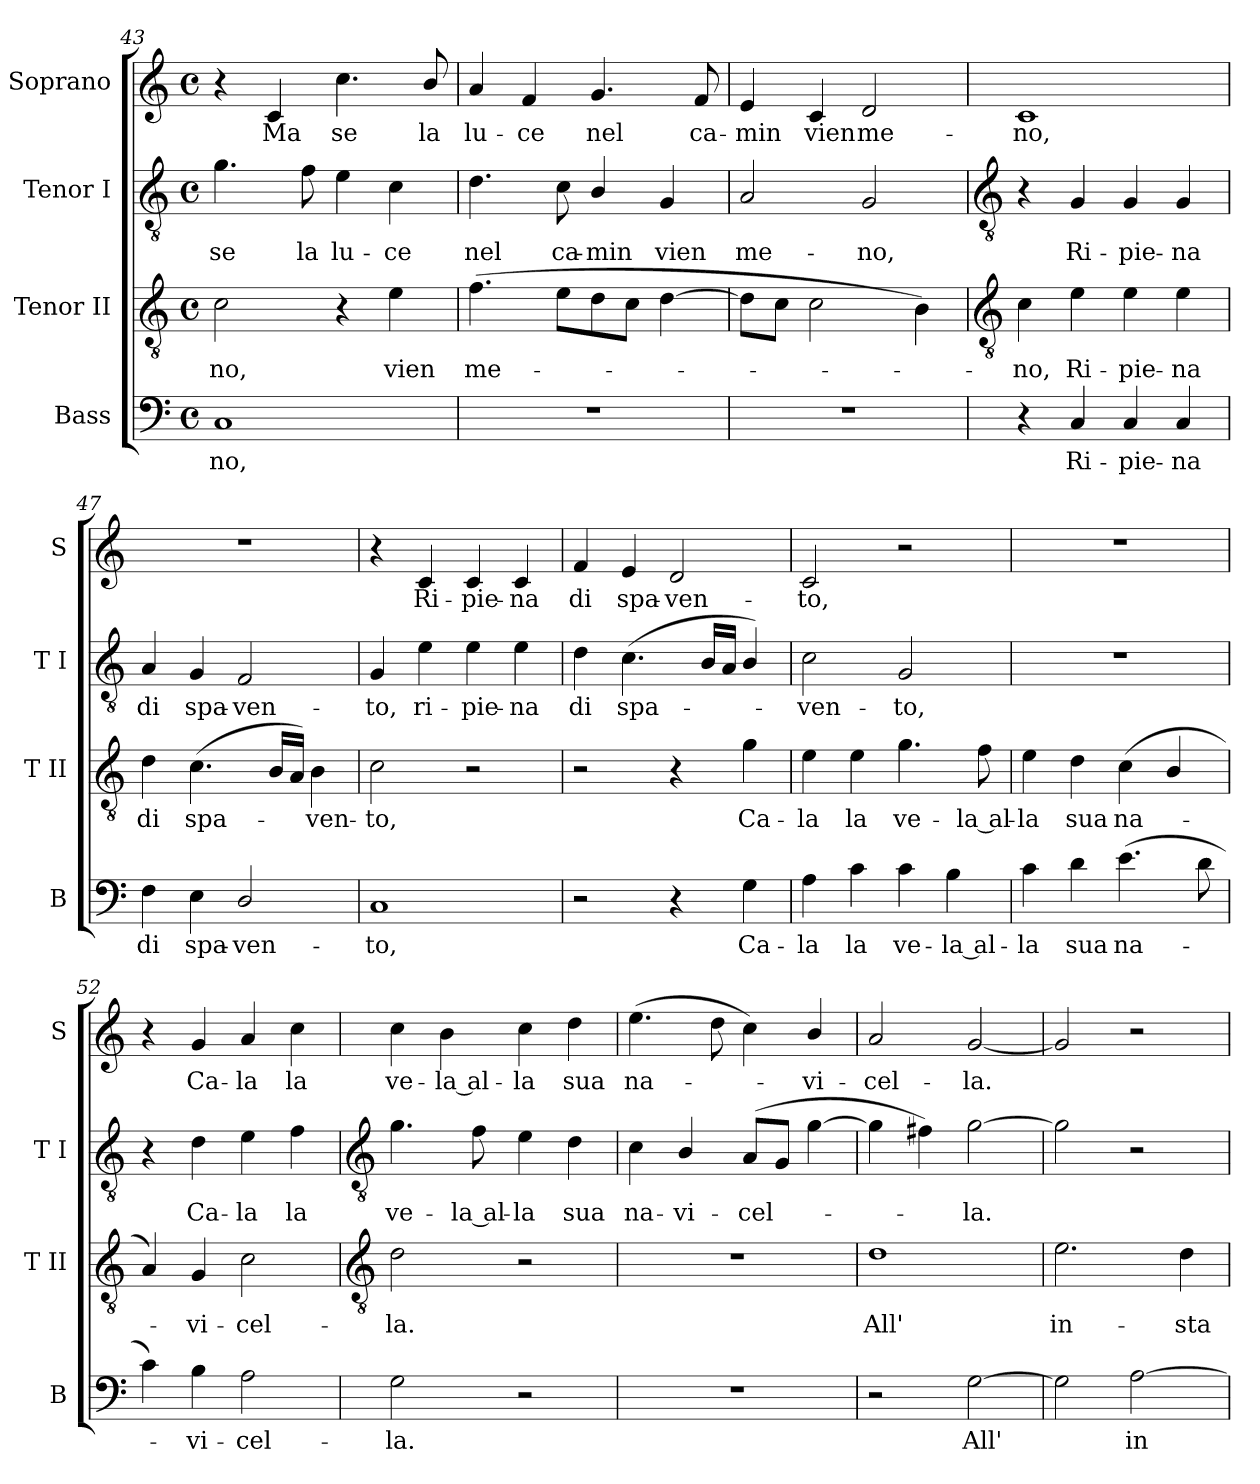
**kern	**text	**kern	**text	**kern	**text	**kern	**text
*part4	*part4	*part3	*part3	*part2	*part2	*part1	*part1
*staff4	*staff4	*staff3	*staff3	*staff2	*staff2	*staff1	*staff1
*I"Bass	*	*I"Tenor II	*	*I"Tenor I	*	*I"Soprano	*
*I'B	*	*I'T II	*	*I'T I	*	*I'S	*
*clefF4	*	*clefGv2	*	*clefGv2	*	*clefG2	*
*k[]	*	*k[]	*	*k[]	*	*k[]	*
*C:	*	*C:	*	*C:	*	*C:	*
*M4/4	*	*M4/4	*	*M4/4	*	*M4/4	*
*met(c)	*	*met(c)	*	*met(c)	*	*met(c)	*
=43	=43	=43	=43	=43	=43	=43	=43
!	!LO:LY:b	!	!LO:LY:b	!	!LO:LY:b	!	!
1C	-no,	2c	no,	4.g	se	4r	.
!	!	!	!	!	!	!	!LO:LY:b
.	.	.	.	.	.	4c	Ma
!	!	!	!	!	!LO:LY:b	!	!
.	.	.	.	8f	la	.	.
!	!	!	!	!	!LO:LY:b	!	!LO:LY:b
.	.	4r	.	4e	lu-	4.cc	se
!	!	!	!LO:LY:b	!	!LO:LY:b	!	!
.	.	4e	vien	4c	-ce	.	.
!	!	!	!	!	!	!	!LO:LY:b
.	.	.	.	.	.	8b/	la
=44	=44	=44	=44	=44	=44	=44	=44
!	!	!	!LO:LY:b	!	!LO:LY:b	!	!LO:LY:b
1r	.	(>4.f	me-	4.d	nel	4a	lu-
!	!	!	!	!	!	!	!LO:LY:b
.	.	.	.	.	.	4f	-ce
!	!	!	!	!	!LO:LY:b	!	!
.	.	8eL	.	8c	ca-	.	.
!	!	!	!	!	!LO:LY:b	!	!LO:LY:b
.	.	8d	.	4B/	-min	4.g	nel
.	.	8cJ	.	.	.	.	.
!	!	!	!	!	!LO:LY:b	!	!
.	.	[4d	.	4G	vien	.	.
!	!	!	!	!	!	!	!LO:LY:b
.	.	.	.	.	.	8f	ca-
=45	=45	=45	=45	=45	=45	=45	=45
!	!	!	!	!	!LO:LY:b	!	!LO:LY:b
1r	.	8dL]	.	2A	me-	4e	-min
.	.	8cJ	.	.	.	.	.
!	!	!	!	!	!	!	!LO:LY:b
.	.	2c	.	.	.	4c	vien
!	!	!	!	!	!LO:LY:b	!	!LO:LY:b
.	.	.	.	2G	-no,	2d	me-
.	.	4B)	.	.	.	.	.
!!LO:LB:g=z
=46	=46	=46	=46	=46	=46	=46	=46
*	*	*clefGv2	*	*clefGv2	*	*	*
!	!	!	!LO:LY:b	!	!	!	!LO:LY:b
4r	.	4c	-no,	4r	.	1c	-no,
!	!LO:LY:b	!	!LO:LY:b	!	!LO:LY:b	!	!
4C	Ri-	4e	Ri-	4G	Ri-	.	.
!	!LO:LY:b	!	!LO:LY:b	!	!LO:LY:b	!	!
4C	-pie-	4e	-pie-	4G	-pie-	.	.
!	!LO:LY:b	!	!LO:LY:b	!	!LO:LY:b	!	!
4C	-na	4e	-na	4G	-na	.	.
=47	=47	=47	=47	=47	=47	=47	=47
!	!LO:LY:b	!	!LO:LY:b	!	!LO:LY:b	!	!
4F	di	4d	di	4A	di	1r	.
!	!LO:LY:b	!	!LO:LY:b	!	!LO:LY:b	!	!
4E	spa-	(<4.c	spa-	4G	spa-	.	.
!	!LO:LY:b	!	!	!	!LO:LY:b	!	!
2D/	-ven-	.	.	2F	-ven-	.	.
.	.	16BLL	.	.	.	.	.
.	.	16AJJ)	.	.	.	.	.
!	!	!	!LO:LY:b	!	!	!	!
.	.	4B	ven-	.	.	.	.
=48	=48	=48	=48	=48	=48	=48	=48
!	!LO:LY:b	!	!LO:LY:b	!	!LO:LY:b	!	!
1C	-to,	2c	-to,	4G	-to,	4r	.
!	!	!	!	!	!LO:LY:b	!	!LO:LY:b
.	.	.	.	4e	ri-	4c	Ri-
!	!	!	!	!	!LO:LY:b	!	!LO:LY:b
.	.	2r	.	4e	-pie-	4c	-pie-
!	!	!	!	!	!LO:LY:b	!	!LO:LY:b
.	.	.	.	4e	-na	4c	-na
=49	=49	=49	=49	=49	=49	=49	=49
!	!	!	!	!	!LO:LY:b	!	!LO:LY:b
2r	.	2r	.	4d	di	4f	di
!	!	!	!	!	!LO:LY:b	!	!LO:LY:b
.	.	.	.	(<4.c	spa-	4e	spa-
!	!	!	!	!	!	!	!LO:LY:b
4r	.	4r	.	.	.	2d	-ven-
.	.	.	.	16B/LL	.	.	.
.	.	.	.	16A/JJ	.	.	.
!	!LO:LY:b	!	!LO:LY:b	!	!	!	!
4G	Ca-	4g	Ca-	4B/)	.	.	.
=50	=50	=50	=50	=50	=50	=50	=50
!	!LO:LY:b	!	!LO:LY:b	!	!LO:LY:b	!	!LO:LY:b
4A	-la	4e	-la	2c	ven-	2c	-to,
!	!LO:LY:b	!	!LO:LY:b	!	!	!	!
4c	la	4e	la	.	.	.	.
!	!LO:LY:b	!	!LO:LY:b	!	!LO:LY:b	!	!
4c	ve-	4.g	ve-	2G	-to,	2r	.
!	!LO:LY:b	!	!	!	!	!	!
4B	-la al-	.	.	.	.	.	.
!	!	!	!LO:LY:b	!	!	!	!
.	.	8f	-la al-	.	.	.	.
=51	=51	=51	=51	=51	=51	=51	=51
!	!LO:LY:b	!	!LO:LY:b	!	!	!	!
4c	-la	4e	-la	1r	.	1r	.
!	!LO:LY:b	!	!LO:LY:b	!	!	!	!
4d	sua	4d	sua	.	.	.	.
!	!LO:LY:b	!	!LO:LY:b	!	!	!	!
(>4.e	na-	(<4c	na-	.	.	.	.
.	.	4B/	.	.	.	.	.
8d	.	.	.	.	.	.	.
=52	=52	=52	=52	=52	=52	=52	=52
4c)	.	4A)	.	4r	.	4r	.
!	!LO:LY:b	!	!LO:LY:b	!	!LO:LY:b	!	!LO:LY:b
4B	vi-	4G	vi-	4d	Ca-	4g	Ca-
!	!LO:LY:b	!	!LO:LY:b	!	!LO:LY:b	!	!LO:LY:b
2A	-cel-	2c	-cel-	4e	-la	4a	-la
!	!	!	!	!	!LO:LY:b	!	!LO:LY:b
.	.	.	.	4f	la	4cc	la
!!LO:LB:g=z
=53	=53	=53	=53	=53	=53	=53	=53
*	*	*clefGv2	*	*clefGv2	*	*	*
!	!LO:LY:b	!	!LO:LY:b	!	!LO:LY:b	!	!LO:LY:b
2G	-la.	2d	-la.	4.g	ve-	4cc	ve-
!	!	!	!	!	!	!	!LO:LY:b
.	.	.	.	.	.	4b	-la al-
!	!	!	!	!	!LO:LY:b	!	!
.	.	.	.	8f	-la al-	.	.
!	!	!	!	!	!LO:LY:b	!	!LO:LY:b
2r	.	2r	.	4e	-la	4cc	-la
!	!	!	!	!	!LO:LY:b	!	!LO:LY:b
.	.	.	.	4d	sua	4dd	sua
=54	=54	=54	=54	=54	=54	=54	=54
!	!	!	!	!	!LO:LY:b	!	!LO:LY:b
1r	.	1r	.	4c	na-	(>4.ee	na-
!	!	!	!	!	!LO:LY:b	!	!
.	.	.	.	4B/	-vi-	.	.
.	.	.	.	.	.	8dd	.
!	!	!	!	!	!LO:LY:b	!	!
.	.	.	.	(<8AL	-cel-	4cc)	.
.	.	.	.	8GJ	.	.	.
!	!	!	!	!	!	!	!LO:LY:b
.	.	.	.	[4g	.	4b/	vi-
=55	=55	=55	=55	=55	=55	=55	=55
!	!	!	!LO:LY:b	!	!	!	!LO:LY:b
2r	.	1d	All'	4g]	.	2a	-cel-
.	.	.	.	4f#X)	.	.	.
!	!LO:LY:b	!	!	!	!LO:LY:b	!	!LO:LY:b
[2G	All'	.	.	[2g	la.	[2g	-la.
=56	=56	=56	=56	=56	=56	=56	=56
!	!	!	!LO:LY:b	!	!	!	!
2G]	.	2.e	in-	2g]	.	2g]	.
!	!LO:LY:b	!	!	!	!	!	!
[2A	in-	.	.	2r	.	2r	.
!	!	!	!LO:LY:b	!	!	!	!
.	.	4d	-sta-	.	.	.	.
=	=	=	=	=	=	=	=
*-	*-	*-	*-	*-	*-	*-	*-
